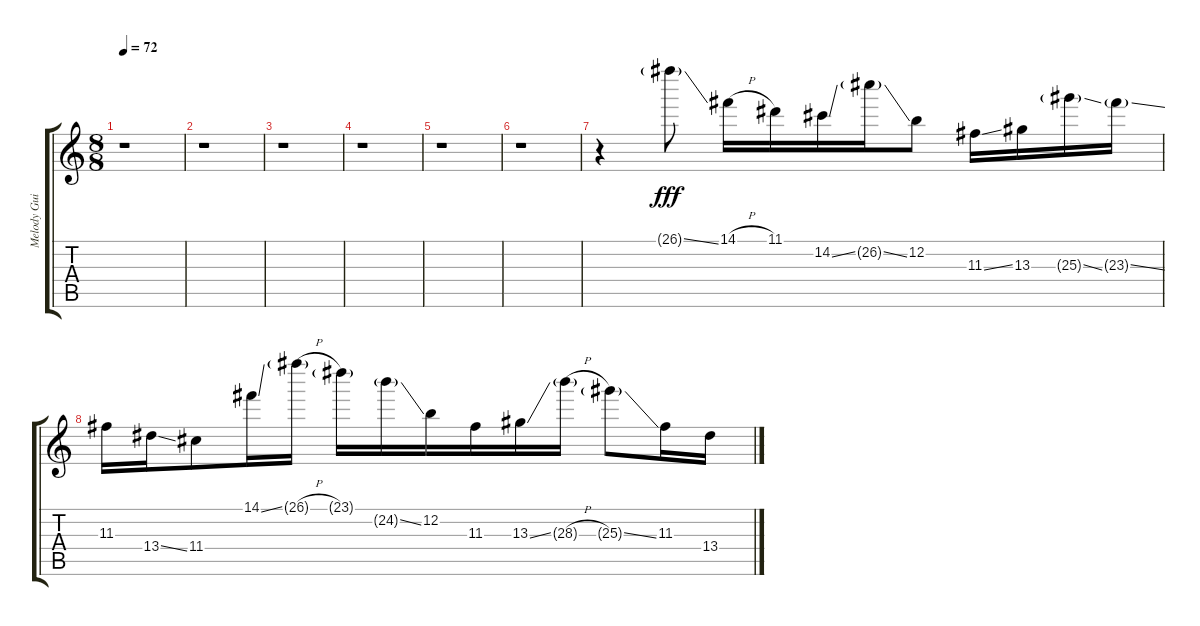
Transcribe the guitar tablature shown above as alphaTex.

\track ("Melody Guitar delay" "Melody Gui") {instrument distortionguitar}
\staff {score tabs}
\tuning (E4 B3 G3 D3 A2 E2) {hide}
\ts (8 8)
\tempo 72
\clef g2
\ks c
r.1{dy fff} |
r.1 |
r.1 |
r.1 |
r.1 |
r.1 |
r.4 26.1{ss g}.8 14.1{h}.16 11.1.16 14.2{ss}.16 26.2{ss g}.16 12.2.8 11.3{ss}.16 13.3.16 25.3{ss g}.16 23.3{ss g}.16 |
11.3.16 13.4{ss}.16 11.4.8 14.1{ss}.16 26.1{h g}.16 23.1{g}.16 24.2{ss g}.16 12.2.16 11.3.16 13.3{ss}.16 28.3{h g}.16 25.3{ss g}.8 11.3.16 13.4.16
